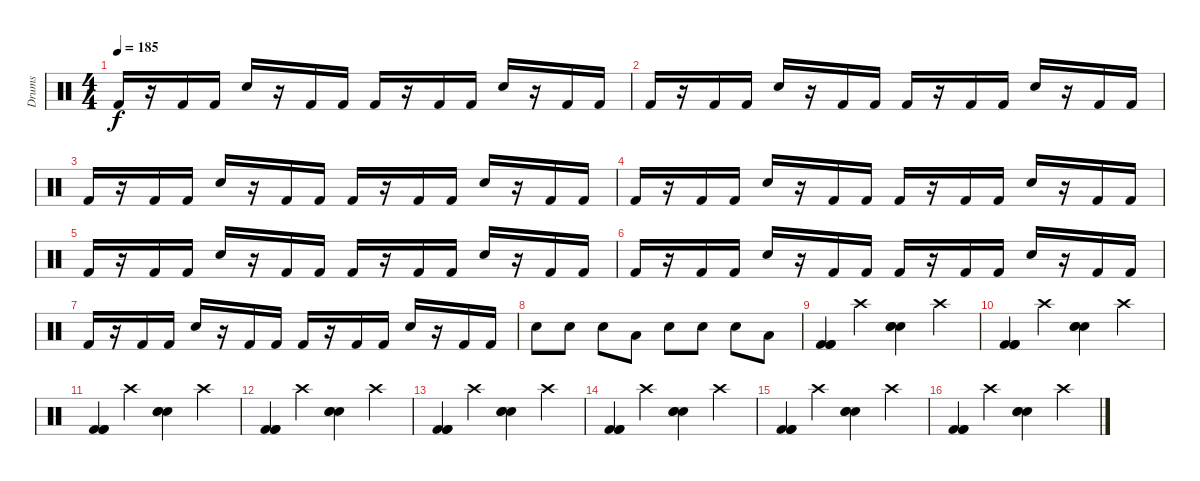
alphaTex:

\track ("Drums" "Drums") {instrument percussion}
\staff {score}
\articulation defaults
\ts (4 4)
\tempo 185
\clef neutral
\ks c "Kick (hit) 2".16{dy f}
r.16 "Kick (hit) 2".16 "Kick (hit) 2".16 "Electric Snare (hit)".16 r.16 "Kick (hit) 2".16 "Kick (hit) 2".16 "Kick (hit) 2".16 r.16 "Kick (hit) 2".16 "Kick (hit) 2".16 "Electric Snare (hit)".16 r.16 "Kick (hit) 2".16 "Kick (hit) 2".16 |
"Kick (hit) 2".16 r.16 "Kick (hit) 2".16 "Kick (hit) 2".16 "Electric Snare (hit)".16 r.16 "Kick (hit) 2".16 "Kick (hit) 2".16 "Kick (hit) 2".16 r.16 "Kick (hit) 2".16 "Kick (hit) 2".16 "Electric Snare (hit)".16 r.16 "Kick (hit) 2".16 "Kick (hit) 2".16 |
"Kick (hit) 2".16 r.16 "Kick (hit) 2".16 "Kick (hit) 2".16 "Electric Snare (hit)".16 r.16 "Kick (hit) 2".16 "Kick (hit) 2".16 "Kick (hit) 2".16 r.16 "Kick (hit) 2".16 "Kick (hit) 2".16 "Electric Snare (hit)".16 r.16 "Kick (hit) 2".16 "Kick (hit) 2".16 |
"Kick (hit) 2".16 r.16 "Kick (hit) 2".16 "Kick (hit) 2".16 "Electric Snare (hit)".16 r.16 "Kick (hit) 2".16 "Kick (hit) 2".16 "Kick (hit) 2".16 r.16 "Kick (hit) 2".16 "Kick (hit) 2".16 "Electric Snare (hit)".16 r.16 "Kick (hit) 2".16 "Kick (hit) 2".16 |
"Kick (hit) 2".16 r.16 "Kick (hit) 2".16 "Kick (hit) 2".16 "Electric Snare (hit)".16 r.16 "Kick (hit) 2".16 "Kick (hit) 2".16 "Kick (hit) 2".16 r.16 "Kick (hit) 2".16 "Kick (hit) 2".16 "Electric Snare (hit)".16 r.16 "Kick (hit) 2".16 "Kick (hit) 2".16 |
"Kick (hit) 2".16 r.16 "Kick (hit) 2".16 "Kick (hit) 2".16 "Electric Snare (hit)".16 r.16 "Kick (hit) 2".16 "Kick (hit) 2".16 "Kick (hit) 2".16 r.16 "Kick (hit) 2".16 "Kick (hit) 2".16 "Electric Snare (hit)".16 r.16 "Kick (hit) 2".16 "Kick (hit) 2".16 |
"Kick (hit) 2".16 r.16 "Kick (hit) 2".16 "Kick (hit) 2".16 "Electric Snare (hit)".16 r.16 "Kick (hit) 2".16 "Kick (hit) 2".16 "Kick (hit) 2".16 r.16 "Kick (hit) 2".16 "Kick (hit) 2".16 "Electric Snare (hit)".16 r.16 "Kick (hit) 2".16 "Kick (hit) 2".16 |
"Electric Snare (hit)".8 "Electric Snare (hit)".8 "Electric Snare (hit)".8 "Low Tom (hit)".8 "Electric Snare (hit)".8 "Electric Snare (hit)".8 "Electric Snare (hit)".8 "Low Tom (hit)".8 |
("Kick (hit) 2" "Kick (hit) 2" "Kick (hit) 2").4 "Crash high (hit)".4 ("Electric Snare (hit)" "Electric Snare (hit)" "Electric Snare (hit)").4 "Crash high (hit)".4 |
("Kick (hit) 2" "Kick (hit) 2" "Kick (hit) 2").4 "Crash high (hit)".4 ("Electric Snare (hit)" "Electric Snare (hit)" "Electric Snare (hit)").4 "Crash high (hit)".4 |
("Kick (hit) 2" "Kick (hit) 2" "Kick (hit) 2").4 "Crash high (hit)".4 ("Electric Snare (hit)" "Electric Snare (hit)" "Electric Snare (hit)").4 "Crash high (hit)".4 |
("Kick (hit) 2" "Kick (hit) 2" "Kick (hit) 2").4 "Crash high (hit)".4 ("Electric Snare (hit)" "Electric Snare (hit)" "Electric Snare (hit)").4 "Crash high (hit)".4 |
("Kick (hit) 2" "Kick (hit) 2" "Kick (hit) 2").4 "Crash high (hit)".4 ("Electric Snare (hit)" "Electric Snare (hit)" "Electric Snare (hit)").4 "Crash high (hit)".4 |
("Kick (hit) 2" "Kick (hit) 2" "Kick (hit) 2").4 "Crash high (hit)".4 ("Electric Snare (hit)" "Electric Snare (hit)" "Electric Snare (hit)").4 "Crash high (hit)".4 |
("Kick (hit) 2" "Kick (hit) 2" "Kick (hit) 2").4 "Crash high (hit)".4 ("Electric Snare (hit)" "Electric Snare (hit)" "Electric Snare (hit)").4 "Crash high (hit)".4 |
("Kick (hit) 2" "Kick (hit) 2" "Kick (hit) 2").4 "Crash high (hit)".4 ("Electric Snare (hit)" "Electric Snare (hit)" "Electric Snare (hit)").4 "Crash high (hit)".4
